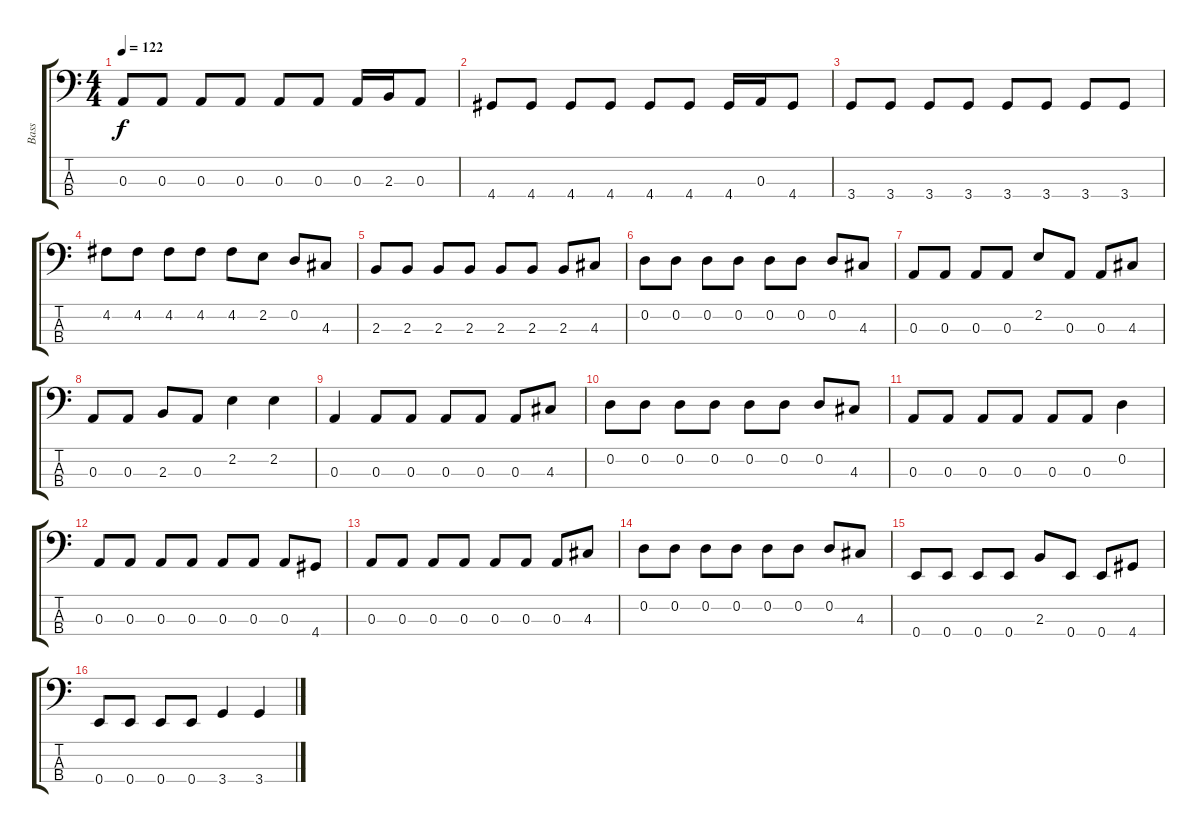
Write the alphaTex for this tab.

\track ("Bass" "Bass") {instrument electricbassfinger}
\staff {score tabs}
\tuning (G2 D2 A1 E1) {hide}
\ts (4 4)
\tempo 122
\clef f4
\ks c
0.3.8{dy f} 0.3.8 0.3.8 0.3.8 0.3.8 0.3.8 0.3.16 2.3.16 0.3.8 |
4.4.8 4.4.8 4.4.8 4.4.8 4.4.8 4.4.8 4.4.16 0.3.16 4.4.8 |
3.4.8 3.4.8 3.4.8 3.4.8 3.4.8 3.4.8 3.4.8 3.4.8 |
4.2.8 4.2.8 4.2.8 4.2.8 4.2.8 2.2.8 0.2.8 4.3.8 |
2.3.8 2.3.8 2.3.8 2.3.8 2.3.8 2.3.8 2.3.8 4.3.8 |
0.2.8 0.2.8 0.2.8 0.2.8 0.2.8 0.2.8 0.2.8 4.3.8 |
0.3.8 0.3.8 0.3.8 0.3.8 2.2.8 0.3.8 0.3.8 4.3.8 |
0.3.8 0.3.8 2.3.8 0.3.8 2.2.4 2.2.4 |
0.3.4 0.3.8 0.3.8 0.3.8 0.3.8 0.3.8 4.3.8 |
0.2.8 0.2.8 0.2.8 0.2.8 0.2.8 0.2.8 0.2.8 4.3.8 |
0.3.8 0.3.8 0.3.8 0.3.8 0.3.8 0.3.8 0.2.4 |
0.3.8 0.3.8 0.3.8 0.3.8 0.3.8 0.3.8 0.3.8 4.4.8 |
0.3.8 0.3.8 0.3.8 0.3.8 0.3.8 0.3.8 0.3.8 4.3.8 |
0.2.8 0.2.8 0.2.8 0.2.8 0.2.8 0.2.8 0.2.8 4.3.8 |
0.4.8 0.4.8 0.4.8 0.4.8 2.3.8 0.4.8 0.4.8 4.4.8 |
0.4.8 0.4.8 0.4.8 0.4.8 3.4.4 3.4.4
